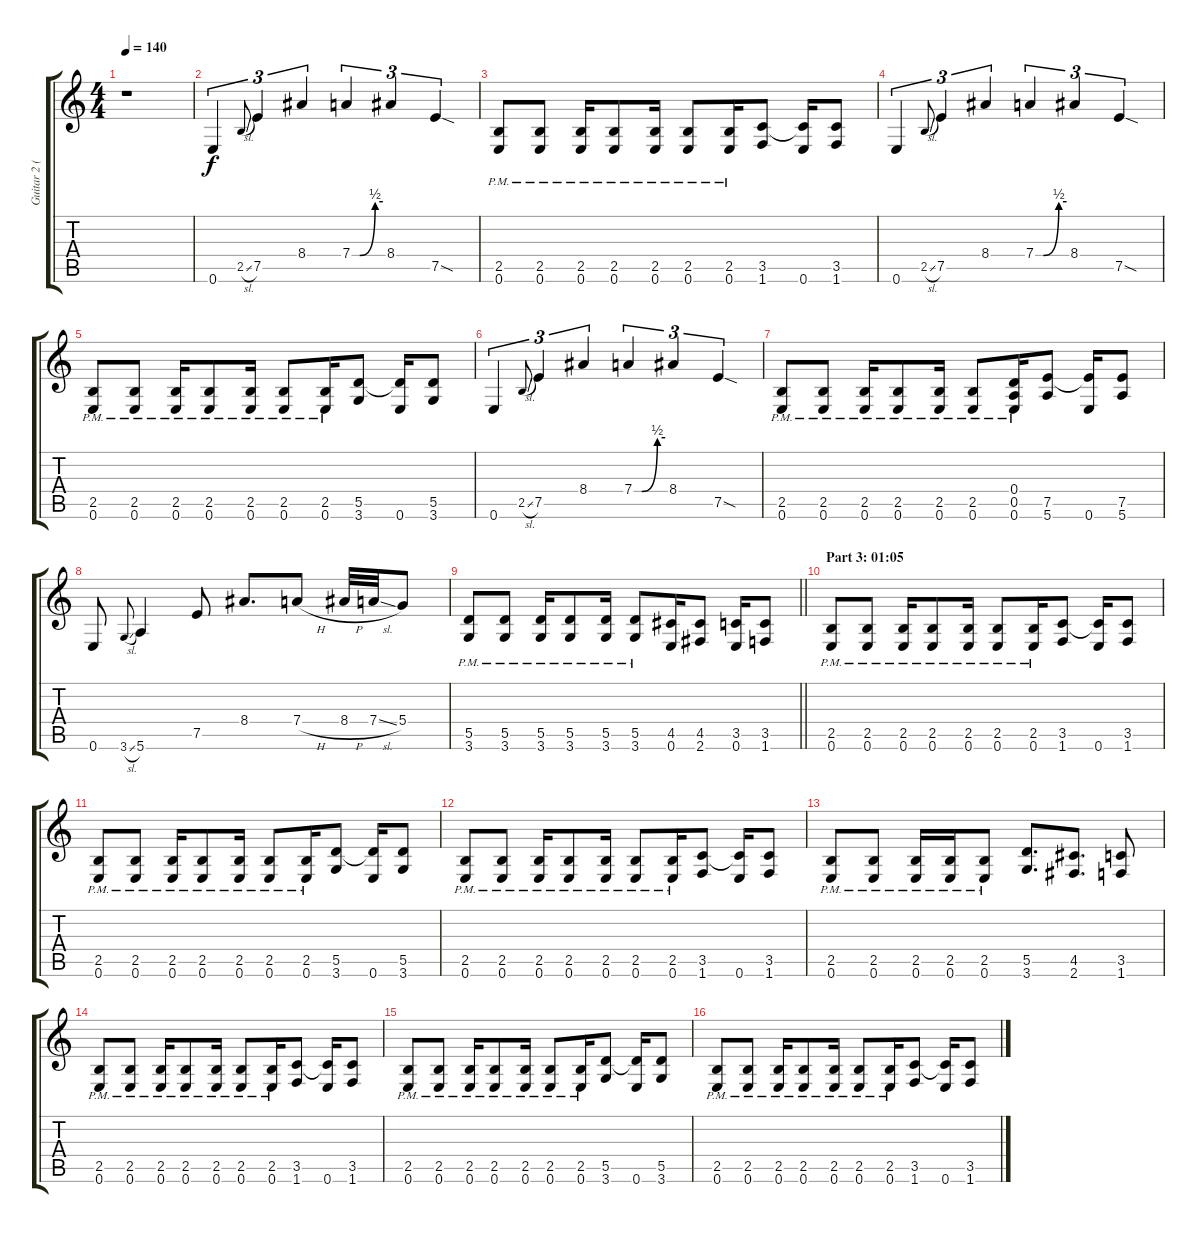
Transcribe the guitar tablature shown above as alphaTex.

\track ("Guitar 2 (Distortion)" "Guitar 2 (") {instrument distortionguitar}
\staff {score tabs}
\tuning (E4 B3 G3 D3 A2 E2) {hide}
\ts (4 4)
\tempo 140
\clef g2
\ks c
r.1{dy f} |
0.6.4{tu (3 2)} 2.5{sl}.8{gr onbeat} 7.5.4{tu (3 2)} 8.4.4{tu (3 2)} 7.4{be (custom 0 0 15 0 45 2 60 2)}.4{tu (3 2)} 8.4.4{tu (3 2)} 7.5{sod}.4{tu (3 2)} |
(2.5{pm} 0.6{pm}).8 (2.5{pm} 0.6{pm}).8 (2.5{pm} 0.6{pm}).16 (2.5{pm} 0.6{pm}).8 (2.5{pm} 0.6{pm}).16 (2.5{pm} 0.6{pm}).8 (2.5{pm} 0.6{pm}).16 (3.5 1.6).8 (3.5{t} 0.6).16 (3.5 1.6).8 |
0.6.4{tu (3 2)} 2.5{sl}.8{gr onbeat} 7.5.4{tu (3 2)} 8.4.4{tu (3 2)} 7.4{be (custom 0 0 15 0 45 2 60 2)}.4{tu (3 2)} 8.4.4{tu (3 2)} 7.5{sod}.4{tu (3 2)} |
(2.5{pm} 0.6{pm}).8 (2.5{pm} 0.6{pm}).8 (2.5{pm} 0.6{pm}).16 (2.5{pm} 0.6{pm}).8 (2.5{pm} 0.6{pm}).16 (2.5{pm} 0.6{pm}).8 (2.5{pm} 0.6{pm}).16 (5.5 3.6).8 (5.5{t} 0.6).16 (5.5 3.6).8 |
0.6.4{tu (3 2)} 2.5{sl}.8{gr onbeat} 7.5.4{tu (3 2)} 8.4.4{tu (3 2)} 7.4{be (custom 0 0 15 0 45 2 60 2)}.4{tu (3 2)} 8.4.4{tu (3 2)} 7.5{sod}.4{tu (3 2)} |
(2.5{pm} 0.6{pm}).8 (2.5{pm} 0.6{pm}).8 (2.5{pm} 0.6{pm}).16 (2.5{pm} 0.6{pm}).8 (2.5{pm} 0.6{pm}).16 (2.5{pm} 0.6{pm}).8 (0.4 0.5{pm} 0.6{pm}).16 (7.5 5.6).8 (7.5{t} 0.6).16 (7.5 5.6).8 |
0.6.8 3.6{sl}.8{gr onbeat} 5.6.4 7.5.8 8.4.8{d} 7.4{h}.8 8.4{h}.32 7.4{sl}.32 5.4.8 |
\barLineRight lightlight
(5.5{pm} 3.6{pm}).8 (5.5{pm} 3.6{pm}).8 (5.5{pm} 3.6{pm}).16 (5.5{pm} 3.6{pm}).8 (5.5{pm} 3.6{pm}).16 (5.5{pm} 3.6{pm}).8 (4.5 0.6).16 (4.5 2.6).8 (3.5 0.6).16 (3.5 1.6).8 |
\section ("" "Part 3: 01:05")
(2.5{pm} 0.6{pm}).8 (2.5{pm} 0.6{pm}).8 (2.5{pm} 0.6{pm}).16 (2.5{pm} 0.6{pm}).8 (2.5{pm} 0.6{pm}).16 (2.5{pm} 0.6{pm}).8 (2.5{pm} 0.6{pm}).16 (3.5 1.6).8 (3.5{t} 0.6).16 (3.5 1.6).8 |
(2.5{pm} 0.6{pm}).8 (2.5{pm} 0.6{pm}).8 (2.5{pm} 0.6{pm}).16 (2.5{pm} 0.6{pm}).8 (2.5{pm} 0.6{pm}).16 (2.5{pm} 0.6{pm}).8 (2.5{pm} 0.6{pm}).16 (5.5 3.6).8 (5.5{t} 0.6).16 (5.5 3.6).8 |
(2.5{pm} 0.6{pm}).8 (2.5{pm} 0.6{pm}).8 (2.5{pm} 0.6{pm}).16 (2.5{pm} 0.6{pm}).8 (2.5{pm} 0.6{pm}).16 (2.5{pm} 0.6{pm}).8 (2.5{pm} 0.6{pm}).16 (3.5 1.6).8 (3.5{t} 0.6).16 (3.5 1.6).8 |
(2.5{pm} 0.6{pm}).8 (2.5{pm} 0.6{pm}).8 (2.5{pm} 0.6{pm}).16 (2.5{pm} 0.6{pm}).16 (2.5{pm} 0.6{pm}).8 (5.5 3.6).8{d} (4.5 2.6).8{d} (3.5 1.6).8 |
(2.5{pm} 0.6{pm}).8 (2.5{pm} 0.6{pm}).8 (2.5{pm} 0.6{pm}).16 (2.5{pm} 0.6{pm}).8 (2.5{pm} 0.6{pm}).16 (2.5{pm} 0.6{pm}).8 (2.5{pm} 0.6{pm}).16 (3.5 1.6).8 (3.5{t} 0.6).16 (3.5 1.6).8 |
(2.5{pm} 0.6{pm}).8 (2.5{pm} 0.6{pm}).8 (2.5{pm} 0.6{pm}).16 (2.5{pm} 0.6{pm}).8 (2.5{pm} 0.6{pm}).16 (2.5{pm} 0.6{pm}).8 (2.5{pm} 0.6{pm}).16 (5.5 3.6).8 (5.5{t} 0.6).16 (5.5 3.6).8 |
(2.5{pm} 0.6{pm}).8 (2.5{pm} 0.6{pm}).8 (2.5{pm} 0.6{pm}).16 (2.5{pm} 0.6{pm}).8 (2.5{pm} 0.6{pm}).16 (2.5{pm} 0.6{pm}).8 (2.5{pm} 0.6{pm}).16 (3.5 1.6).8 (3.5{t} 0.6).16 (3.5 1.6).8
